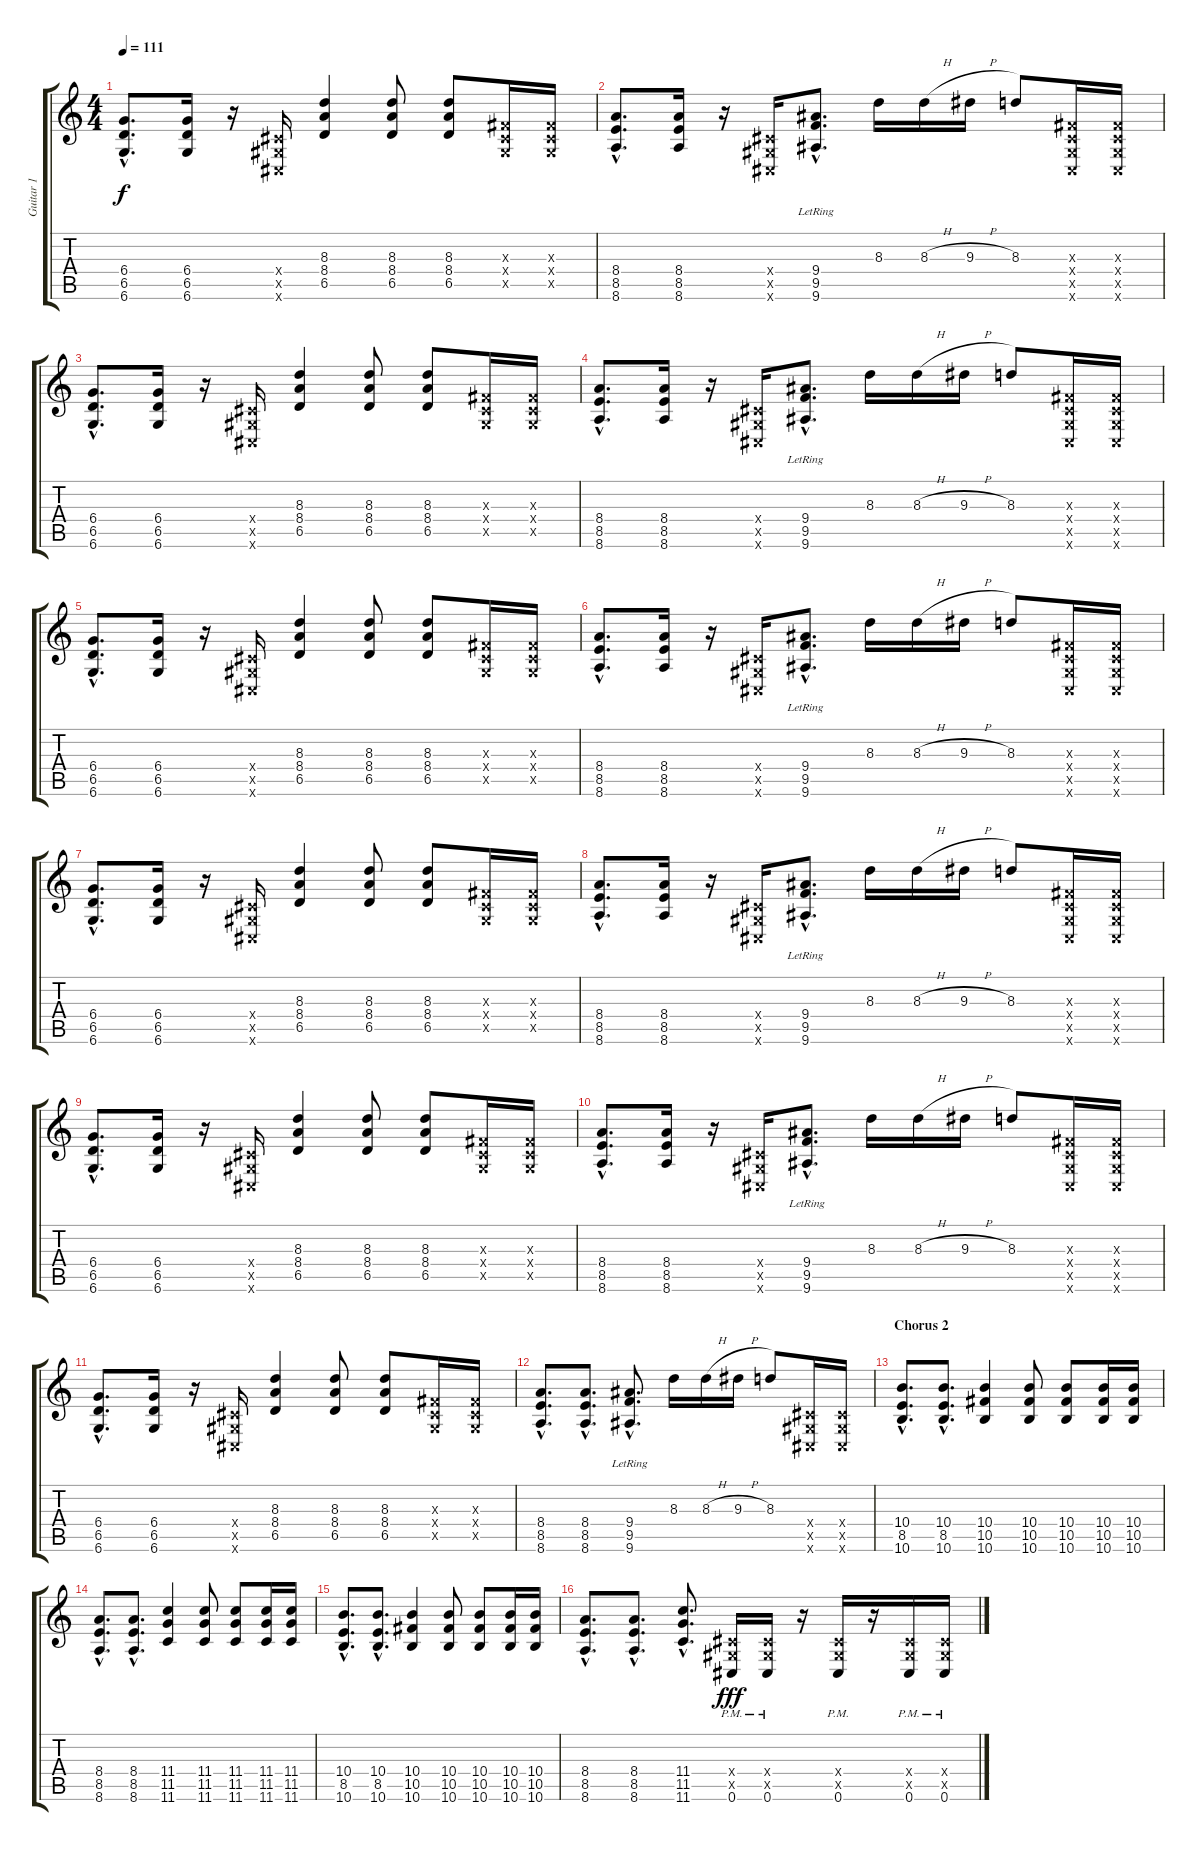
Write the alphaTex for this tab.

\track ("Guitar 1" "Guitar 1") {instrument overdrivenguitar}
\staff {score tabs}
\tuning (Eb4 Bb3 Gb3 Db3 Ab2 Db2) {hide}
\ts (4 4)
\tempo 111
\clef g2
\ks c
(6.4{hac} 6.5{hac} 6.6{hac}).8{d dy f} (6.4 6.5 6.6).16 r.16 (0.4{x} 0.5{x} 0.6{x}).16 (8.3 8.4 6.5).4 (8.3 8.4 6.5).8 (8.3 8.4 6.5).8 (0.3{x} 0.4{x} 0.5{x}).16 (0.3{x} 0.4{x} 0.5{x}).16 |
(8.4{hac} 8.5{hac} 8.6{hac}).8{d} (8.4 8.5 8.6).16 r.16 (0.4{x} 0.5{x} 0.6{x}).16 (9.4{hac lr} 9.5{hac lr} 9.6{hac lr}).8{d} 8.3.16 8.3{h}.16 9.3{h}.16 8.3.8 (0.3{x} 0.4{x} 0.5{x} 0.6{x}).16 (0.3{x} 0.4{x} 0.5{x} 0.6{x}).16 |
(6.4{hac} 6.5{hac} 6.6{hac}).8{d} (6.4 6.5 6.6).16 r.16 (0.4{x} 0.5{x} 0.6{x}).16 (8.3 8.4 6.5).4 (8.3 8.4 6.5).8 (8.3 8.4 6.5).8 (0.3{x} 0.4{x} 0.5{x}).16 (0.3{x} 0.4{x} 0.5{x}).16 |
(8.4{hac} 8.5{hac} 8.6{hac}).8{d} (8.4 8.5 8.6).16 r.16 (0.4{x} 0.5{x} 0.6{x}).16 (9.4{hac lr} 9.5{hac lr} 9.6{hac lr}).8{d} 8.3.16 8.3{h}.16 9.3{h}.16 8.3.8 (0.3{x} 0.4{x} 0.5{x} 0.6{x}).16 (0.3{x} 0.4{x} 0.5{x} 0.6{x}).16 |
(6.4{hac} 6.5{hac} 6.6{hac}).8{d} (6.4 6.5 6.6).16 r.16 (0.4{x} 0.5{x} 0.6{x}).16 (8.3 8.4 6.5).4 (8.3 8.4 6.5).8 (8.3 8.4 6.5).8 (0.3{x} 0.4{x} 0.5{x}).16 (0.3{x} 0.4{x} 0.5{x}).16 |
(8.4{hac} 8.5{hac} 8.6{hac}).8{d} (8.4 8.5 8.6).16 r.16 (0.4{x} 0.5{x} 0.6{x}).16 (9.4{hac lr} 9.5{hac lr} 9.6{hac lr}).8{d} 8.3.16 8.3{h}.16 9.3{h}.16 8.3.8 (0.3{x} 0.4{x} 0.5{x} 0.6{x}).16 (0.3{x} 0.4{x} 0.5{x} 0.6{x}).16 |
(6.4{hac} 6.5{hac} 6.6{hac}).8{d} (6.4 6.5 6.6).16 r.16 (0.4{x} 0.5{x} 0.6{x}).16 (8.3 8.4 6.5).4 (8.3 8.4 6.5).8 (8.3 8.4 6.5).8 (0.3{x} 0.4{x} 0.5{x}).16 (0.3{x} 0.4{x} 0.5{x}).16 |
(8.4{hac} 8.5{hac} 8.6{hac}).8{d} (8.4 8.5 8.6).16 r.16 (0.4{x} 0.5{x} 0.6{x}).16 (9.4{hac lr} 9.5{hac lr} 9.6{hac lr}).8{d} 8.3.16 8.3{h}.16 9.3{h}.16 8.3.8 (0.3{x} 0.4{x} 0.5{x} 0.6{x}).16 (0.3{x} 0.4{x} 0.5{x} 0.6{x}).16 |
(6.4{hac} 6.5{hac} 6.6{hac}).8{d} (6.4 6.5 6.6).16 r.16 (0.4{x} 0.5{x} 0.6{x}).16 (8.3 8.4 6.5).4 (8.3 8.4 6.5).8 (8.3 8.4 6.5).8 (0.3{x} 0.4{x} 0.5{x}).16 (0.3{x} 0.4{x} 0.5{x}).16 |
(8.4{hac} 8.5{hac} 8.6{hac}).8{d} (8.4 8.5 8.6).16 r.16 (0.4{x} 0.5{x} 0.6{x}).16 (9.4{hac lr} 9.5{hac lr} 9.6{hac lr}).8{d} 8.3.16 8.3{h}.16 9.3{h}.16 8.3.8 (0.3{x} 0.4{x} 0.5{x} 0.6{x}).16 (0.3{x} 0.4{x} 0.5{x} 0.6{x}).16 |
(6.4{hac} 6.5{hac} 6.6{hac}).8{d} (6.4 6.5 6.6).16 r.16 (0.4{x} 0.5{x} 0.6{x}).16 (8.3 8.4 6.5).4 (8.3 8.4 6.5).8 (8.3 8.4 6.5).8 (0.3{x} 0.4{x} 0.5{x}).16 (0.3{x} 0.4{x} 0.5{x}).16 |
(8.4{hac} 8.5{hac} 8.6{hac}).8{d volume 10 instrument distortionguitar} (8.4{hac} 8.5{hac} 8.6{hac}).8{d} (9.4{hac lr} 9.5{hac lr} 9.6{hac lr}).8{d} 8.3.16 8.3{h}.16 9.3{h}.16 8.3.8 (0.4{x} 0.5{x} 0.6{x}).16 (0.4{x} 0.5{x} 0.6{x}).16 |
\section ("" "Chorus 2")
(10.4{hac} 8.5{hac} 10.6{hac}).8{d} (10.4{hac} 8.5{hac} 10.6{hac}).8{d} (10.4 10.5 10.6).4 (10.4 10.5 10.6).8 (10.4 10.5 10.6).8 (10.4 10.5 10.6).16 (10.4 10.5 10.6).16 |
(8.4{hac} 8.5{hac} 8.6{hac}).8{d} (8.4{hac} 8.5{hac} 8.6{hac}).8{d} (11.4 11.5 11.6).4 (11.4 11.5 11.6).8 (11.4 11.5 11.6).8 (11.4 11.5 11.6).16 (11.4 11.5 11.6).16 |
(10.4{hac} 8.5{hac} 10.6{hac}).8{d} (10.4{hac} 8.5{hac} 10.6{hac}).8{d} (10.4 10.5 10.6).4 (10.4 10.5 10.6).8 (10.4 10.5 10.6).8 (10.4 10.5 10.6).16 (10.4 10.5 10.6).16 |
(8.4{hac} 8.5{hac} 8.6{hac}).8{d} (8.4{hac} 8.5{hac} 8.6{hac}).8{d} (11.4{hac} 11.5{hac} 11.6{hac}).8{d} (0.4{x} 0.5{x} 0.6{pm}).16{dy fff} (0.4{x} 0.5{x} 0.6{pm}).16 r.16 (0.4{x} 0.5{x} 0.6{pm}).16 r.16 (0.4{x} 0.5{x} 0.6{pm}).16 (0.4{x} 0.5{x} 0.6{pm}).16
